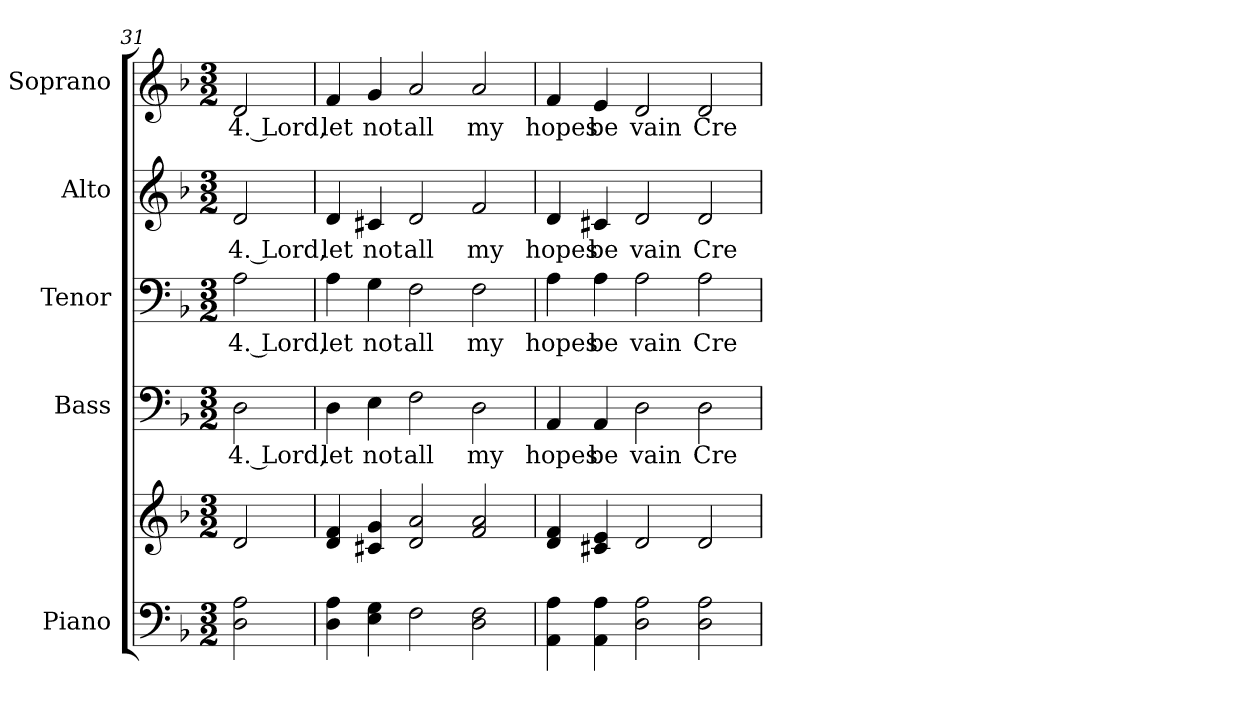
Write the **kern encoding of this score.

**kern	**kern	**kern	**text	**kern	**text	**kern	**text	**kern	**text
*part5	*part5	*part4	*part4	*part3	*part3	*part2	*part2	*part1	*part1
*staff6	*staff5	*staff4	*staff4	*staff3	*staff3	*staff2	*staff2	*staff1	*staff1
*I"Piano	*	*I"Bass	*	*I"Tenor	*	*I"Alto	*	*I"Soprano	*
*I'Pno.	*	*I'B.	*	*I'T.	*	*I'A.	*	*I'S.	*
*clefF4	*clefG2	*clefF4	*	*clefF4	*	*clefG2	*	*clefG2	*
*k[b-]	*k[b-]	*k[b-]	*	*k[b-]	*	*k[b-]	*	*k[b-]	*
*F:	*F:	*F:	*	*F:	*	*F:	*	*F:	*
*M3/2	*M3/2	*M3/2	*	*M3/2	*	*M3/2	*	*M3/2	*
=31	=31	=31	=31	=31	=31	=31	=31	=31	=31
!	!	!	!LO:LY:b:color=#000000	!	!	!	!	!	!
!	!	!	!	!	!LO:LY:b:color=#000000	!	!	!	!
!	!	!	!	!	!	!	!LO:LY:b:color=#000000	!	!
!	!	!	!	!	!	!	!	!	!LO:LY:b:color=#000000
2Di\ 2Ai	2di/	2Di\	4. Lord,	2Ai\	4. Lord,	2di/	4. Lord,	2di/	4. Lord,
!!LO:PB:g=z
=32	=32	=32	=32	=32	=32	=32	=32	=32	=32
!	!	!	!LO:LY:b:color=#000000	!	!	!	!	!	!
!	!	!	!	!	!LO:LY:b:color=#000000	!	!	!	!
!	!	!	!	!	!	!	!LO:LY:b:color=#000000	!	!
!	!	!	!	!	!	!	!	!	!LO:LY:b:color=#000000
4Di\ 4Ai	4di/ 4fi	4Di\	let	4Ai\	let	4di/	let	4fi/	let
!	!	!	!LO:LY:b:color=#000000	!	!	!	!	!	!
!	!	!	!	!	!LO:LY:b:color=#000000	!	!	!	!
!	!	!	!	!	!	!	!LO:LY:b:color=#000000	!	!
!	!	!	!	!	!	!	!	!	!LO:LY:b:color=#000000
4Ei\ 4Gi	4c#Xi/ 4gi	4Ei\	not	4Gi\	not	4c#Xi/	not	4gi/	not
!	!	!	!LO:LY:b:color=#000000	!	!	!	!	!	!
!	!	!	!	!	!LO:LY:b:color=#000000	!	!	!	!
!	!	!	!	!	!	!	!LO:LY:b:color=#000000	!	!
!	!	!	!	!	!	!	!	!	!LO:LY:b:color=#000000
2Fi\	2di/ 2ai	2Fi\	all	2Fi\	all	2di/	all	2ai/	all
!	!	!	!LO:LY:b:color=#000000	!	!	!	!	!	!
!	!	!	!	!	!LO:LY:b:color=#000000	!	!	!	!
!	!	!	!	!	!	!	!LO:LY:b:color=#000000	!	!
!	!	!	!	!	!	!	!	!	!LO:LY:b:color=#000000
2Di\ 2Fi	2fi/ 2ai	2Di\	my	2Fi\	my	2fi/	my	2ai/	my
=33	=33	=33	=33	=33	=33	=33	=33	=33	=33
!	!	!	!LO:LY:b:color=#000000	!	!	!	!	!	!
!	!	!	!	!	!LO:LY:b:color=#000000	!	!	!	!
!	!	!	!	!	!	!	!LO:LY:b:color=#000000	!	!
!	!	!	!	!	!	!	!	!	!LO:LY:b:color=#000000
4AAi\ 4Ai	4di/ 4fi	4AAi/	hopes	4Ai\	hopes	4di/	hopes	4fi/	hopes
!	!	!	!LO:LY:b:color=#000000	!	!	!	!	!	!
!	!	!	!	!	!LO:LY:b:color=#000000	!	!	!	!
!	!	!	!	!	!	!	!LO:LY:b:color=#000000	!	!
!	!	!	!	!	!	!	!	!	!LO:LY:b:color=#000000
4AAi\ 4Ai	4c#Xi/ 4ei	4AAi/	be	4Ai\	be	4c#Xi/	be	4ei/	be
!	!	!	!LO:LY:b:color=#000000	!	!	!	!	!	!
!	!	!	!	!	!LO:LY:b:color=#000000	!	!	!	!
!	!	!	!	!	!	!	!LO:LY:b:color=#000000	!	!
!	!	!	!	!	!	!	!	!	!LO:LY:b:color=#000000
2Di\ 2Ai	2di/	2Di\	vain	2Ai\	vain	2di/	vain	2di/	vain
!	!	!	!LO:LY:b:color=#000000	!	!	!	!	!	!
!	!	!	!	!	!LO:LY:b:color=#000000	!	!	!	!
!	!	!	!	!	!	!	!LO:LY:b:color=#000000	!	!
!	!	!	!	!	!	!	!	!	!LO:LY:b:color=#000000
2Di\ 2Ai	2di/	2Di\	Cre-	2Ai\	Cre-	2di/	Cre-	2di/	Cre-
=	=	=	=	=	=	=	=	=	=
*-	*-	*-	*-	*-	*-	*-	*-	*-	*-
